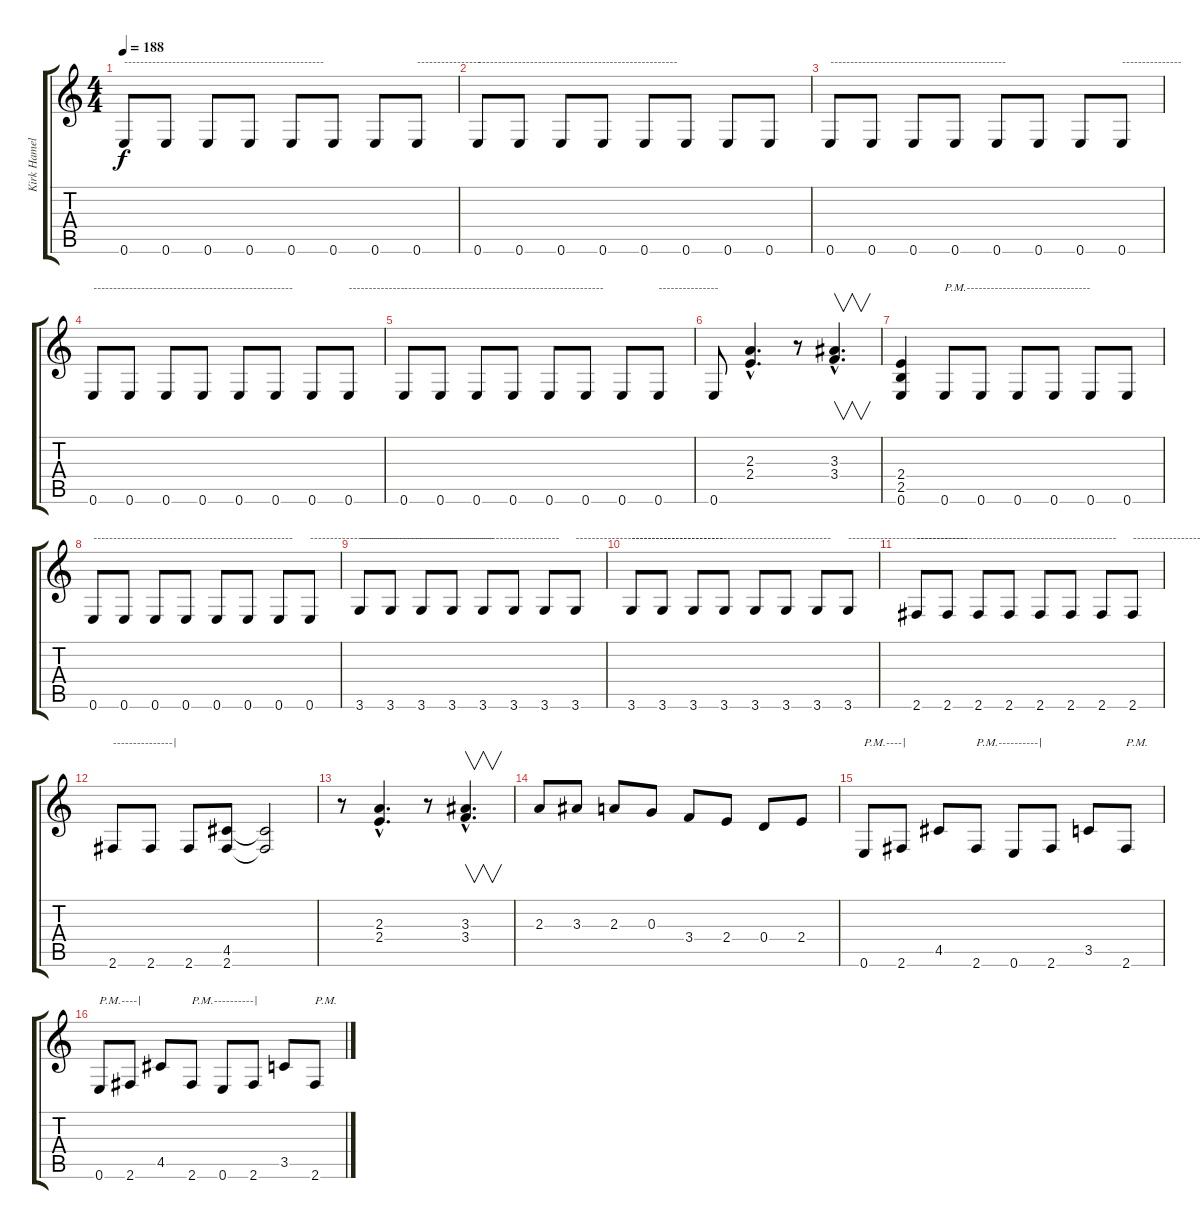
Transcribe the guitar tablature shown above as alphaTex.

\track ("Kirk Hamelt (Gitar 1)" "Kirk Hamel") {instrument distortionguitar}
\staff {score tabs}
\tuning (E4 B3 G3 D3 A2 E2) {hide}
\ts (4 4)
\tempo 188
\clef g2
\ks c
0.6.8{txt "--------------------------------------------------" dy f} 0.6.8 0.6.8 0.6.8 0.6.8 0.6.8 0.6.8 0.6.8{txt "----------------"} |
0.6.8{txt "--------------------------------------------------"} 0.6.8 0.6.8 0.6.8 0.6.8 0.6.8 0.6.8 0.6.8 |
0.6.8{txt "--------------------------------------------"} 0.6.8 0.6.8 0.6.8 0.6.8 0.6.8 0.6.8 0.6.8{txt "---------------"} |
0.6.8{txt "--------------------------------------------------"} 0.6.8 0.6.8 0.6.8 0.6.8 0.6.8 0.6.8 0.6.8{txt "--------------"} |
0.6.8{txt "--------------------------------------------------"} 0.6.8 0.6.8 0.6.8 0.6.8 0.6.8 0.6.8 0.6.8{txt "---------------"} |
0.6.8 (2.3{hac} 2.4{hac}).4{d instrument distortionguitar} r.8 (3.3{hac} 3.4{hac}).4{v d} |
(2.4 2.5 0.6).4 0.6.8{txt "P.M.-------------------------------" instrument electricguitarmuted} 0.6.8 0.6.8 0.6.8 0.6.8 0.6.8 |
0.6.8{txt "--------------------------------------------------"} 0.6.8 0.6.8 0.6.8 0.6.8 0.6.8 0.6.8 0.6.8{txt "----------------------------------------------"} |
3.6.8{txt "--------------------------------------------------"} 3.6.8 3.6.8 3.6.8 3.6.8 3.6.8 3.6.8 3.6.8{txt "-------------------------------------"} |
3.6.8{txt "--------------------------------------------------"} 3.6.8 3.6.8 3.6.8 3.6.8 3.6.8 3.6.8 3.6.8{txt "------------------------------"} |
2.6.8{txt "--------------------------------------------------"} 2.6.8 2.6.8 2.6.8 2.6.8 2.6.8 2.6.8 2.6.8{txt "------------------------"} |
2.6.8{txt "---------------|"} 2.6.8 2.6.8 (4.5 2.6).8{instrument distortionguitar} (4.5{t} 2.6{t}).2 |
r.8 (2.3{hac} 2.4{hac}).4{d instrument distortionguitar} r.8 (3.3{hac} 3.4{hac}).4{v d} |
2.3.8 3.3.8 2.3.8 0.3.8 3.4.8 2.4.8 0.4.8 2.4.8 |
0.6.8{txt "P.M.----|" instrument electricguitarmuted} 2.6.8 4.5.8{instrument distortionguitar} 2.6.8{txt "P.M.----------|" instrument electricguitarmuted} 0.6.8 2.6.8 3.5.8{instrument distortionguitar} 2.6.8{txt "P.M." instrument electricguitarmuted} |
0.6.8{txt "P.M.----|" instrument electricguitarmuted} 2.6.8 4.5.8{instrument distortionguitar} 2.6.8{txt "P.M.----------|" instrument electricguitarmuted} 0.6.8 2.6.8 3.5.8{instrument distortionguitar} 2.6.8{txt "P.M." instrument electricguitarmuted}
